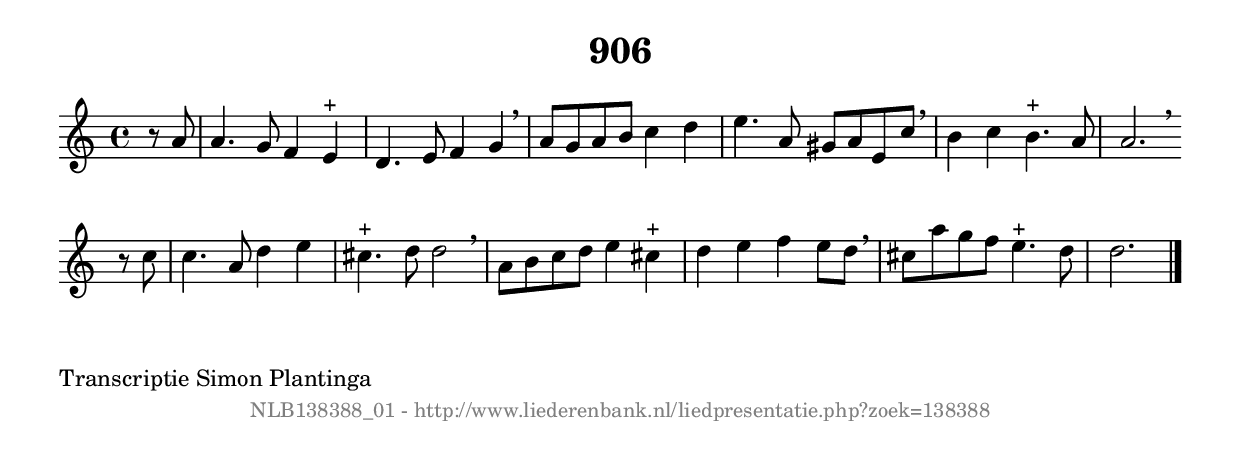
%
% produced by wce2krn 1.64 (7 June 2014)
%
\version"2.16"
#(append! paper-alist '(("long" . (cons (* 210 mm) (* 2000 mm)))))
#(set-default-paper-size "long")
sb = {\breathe}
mBreak = {\breathe }
bBreak = {\breathe }
x = {\once\override NoteHead #'style = #'cross }
gl=\glissando
itime={\override Staff.TimeSignature #'stencil = ##f }
ficta = {\once\set suggestAccidentals = ##t}
fine = {\once\override Score.RehearsalMark #'self-alignment-X = #1 \mark \markup {\italic{Fine}}}
dc = {\once\override Score.RehearsalMark #'self-alignment-X = #1 \mark \markup {\italic{D.C.}}}
dcf = {\once\override Score.RehearsalMark #'self-alignment-X = #1 \mark \markup {\italic{D.C. al Fine}}}
dcc = {\once\override Score.RehearsalMark #'self-alignment-X = #1 \mark \markup {\italic{D.C. al Coda}}}
ds = {\once\override Score.RehearsalMark #'self-alignment-X = #1 \mark \markup {\italic{D.S.}}}
dsf = {\once\override Score.RehearsalMark #'self-alignment-X = #1 \mark \markup {\italic{D.S. al Fine}}}
dsc = {\once\override Score.RehearsalMark #'self-alignment-X = #1 \mark \markup {\italic{D.S. al Coda}}}
pv = {\set Score.repeatCommands = #'((volta "1"))}
sv = {\set Score.repeatCommands = #'((volta "2"))}
tv = {\set Score.repeatCommands = #'((volta "3"))}
qv = {\set Score.repeatCommands = #'((volta "4"))}
xv = {\set Score.repeatCommands = #'((volta #f))}
\header{ tagline = ""
title = "906"
}
\score {{
\key d \dorian
\relative g'
{
\set melismaBusyProperties = #'()
\partial 32*8
\time 4/4
\tempo 4=120
\override Score.MetronomeMark #'transparent = ##t
\override Score.RehearsalMark #'break-visibility = #(vector #t #t #f)
r8 a8 | a4. g8 f4 e4^"+" | d4. e8 f4 g4 \sb | a8 g8 a8 b8 c4 d4 | e4. a,8 gis8 a8 e8 c'8 \sb | b4 c4 b4.^"+" a8 | a2. \bar ":|:" \bBreak
r8 c8 | c4. a8 d4 e4 | cis4.^"+" d8 d2 \sb | a8 b8 c8 d8 e4 cis4^"+" | d4 e4 f4 e8 d8 \sb | cis8 a'8 g8 f8 e4.^"+" d8 | d2. \bar "|."
 }}
 \midi { }
 \layout {
            indent = 0.0\cm
}
}
\markup { \wordwrap-string #" 
Transcriptie Simon Plantinga
"}
\markup { \vspace #0 } \markup { \with-color #grey \fill-line { \center-column { \smaller "NLB138388_01 - http://www.liederenbank.nl/liedpresentatie.php?zoek=138388" } } }
